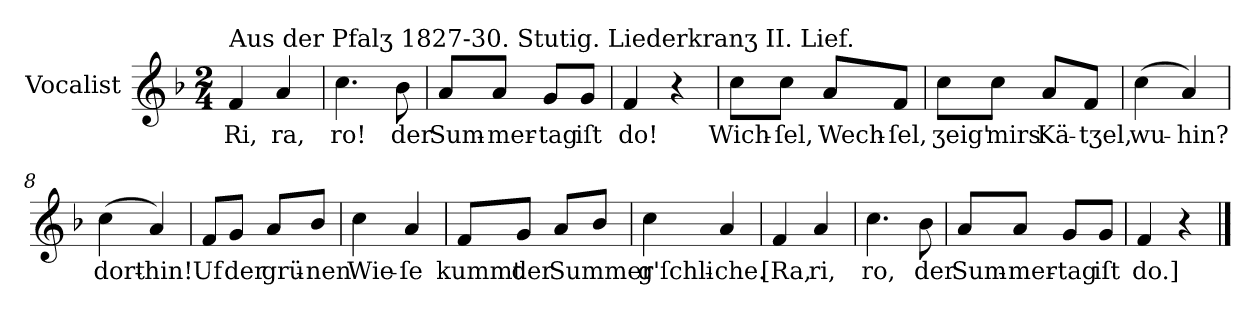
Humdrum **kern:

**kern	**text
*part1	*part1
*staff1	*staff1
*I"Vocalist	*
*k[b-]	*
*F:	*
*M2/4	*
=1	=1
!LO:TX:a:t=Aus der Pfalʒ 1827-30. Stutig. Liederkranʒ II. Lief.	!
4f	Ri,
4a	ra,
=2	=2
4.cc	ro!
8b-	der
=3	=3
8aL	Sum-
8aJ	-mer-
8gL	-tag
8gJ	iſt
=4	=4
4f	do!
4r	.
=5	=5
8ccL	Wich-
8ccJ	-ſel,
8aL	Wech-
8fJ	-ſel,
=6	=6
8ccL	ʒeig'
8ccJ	mirs
8aL	Kä-
8fJ	-tʒel,
=7	=7
(4cc	wu-
4a)	-hin?
=8	=8
(4cc	dort-
4a)	-hin!
=9	=9
8fL	Uf
8gJ	der
8aL	grü-
8b-/J	-nen
=10	=10
4cc	Wie-
4a	-ſe
=11	=11
8fL	kummt
8gJ	der
8aL	Summer
8b-/J	.
=12	=12
4cc	g'ſchli-
4a	-che.
=13	=13
4f	[Ra,
4a	ri,
=14	=14
4.cc	ro,
8b-	der
=15	=15
8aL	Sum-
8aJ	-mer-
8gL	-tag
8gJ	iſt
=16	=16
4f	do.]
4r	.
==	==
*-	*-
